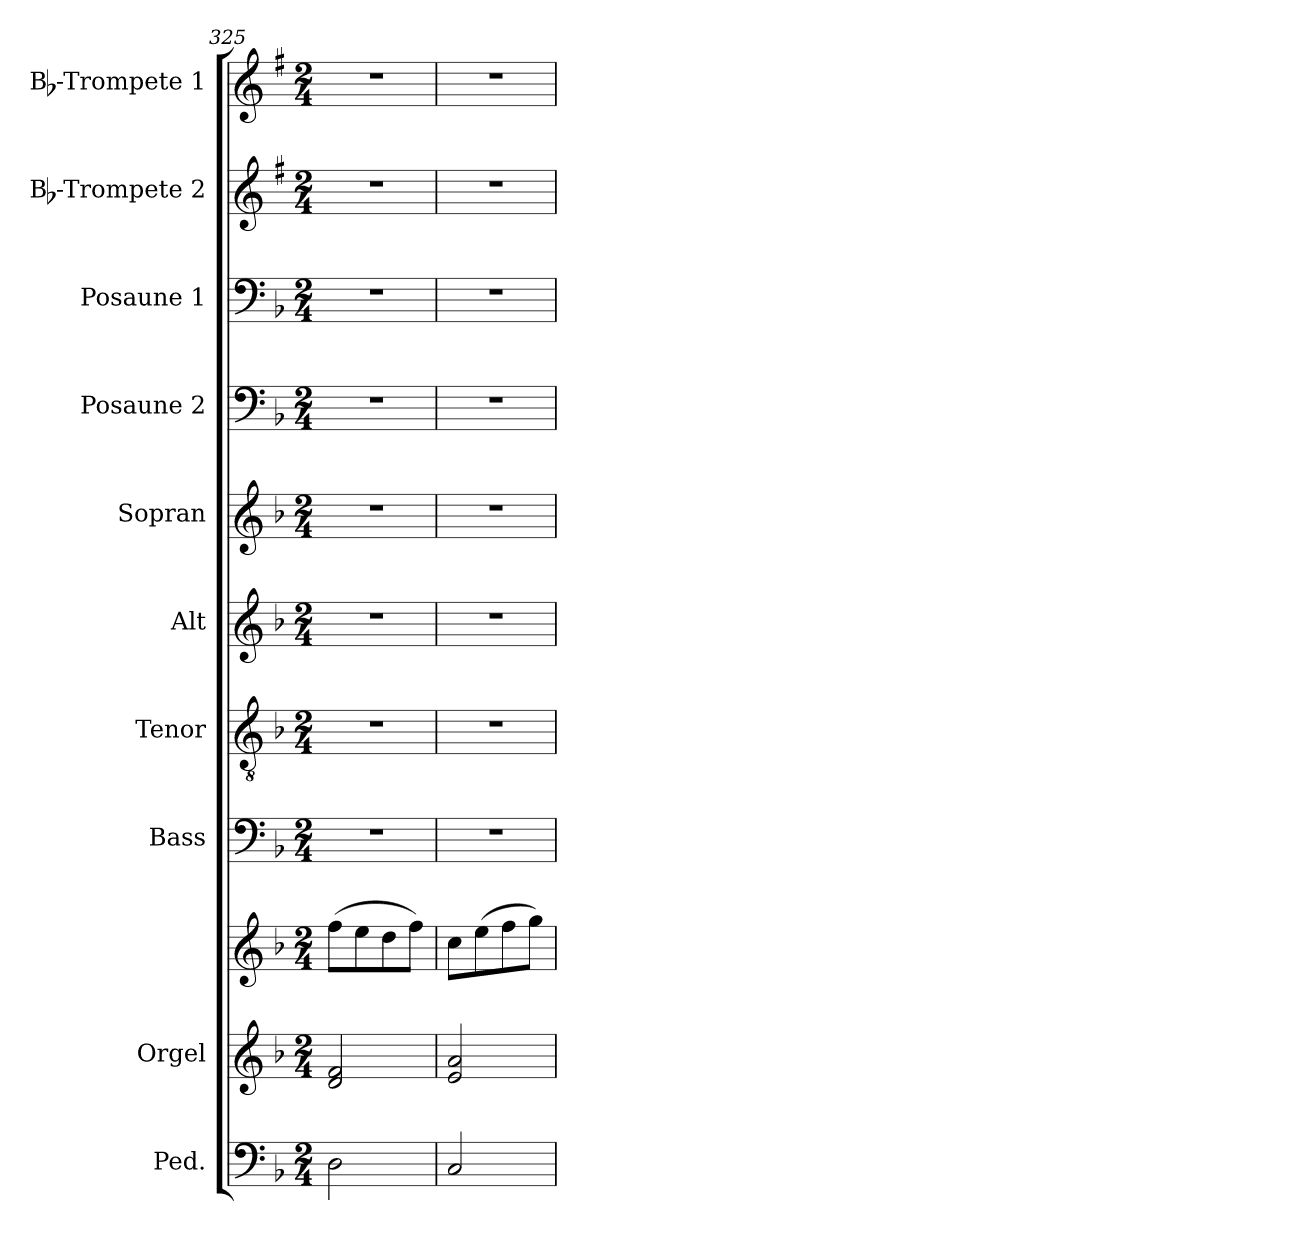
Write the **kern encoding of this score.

**kern	**kern	**kern	**kern	**kern	**kern	**kern	**kern	**kern	**kern	**kern
*part10	*part9	*part9	*part8	*part7	*part6	*part5	*part4	*part3	*part2	*part1
*staff11	*staff10	*staff9	*staff8	*staff7	*staff6	*staff5	*staff4	*staff3	*staff2	*staff1
*I"Ped.	*I"Orgel	*	*I"Bass	*I"Tenor	*I"Alt	*I"Sopran	*I"Posaune 2	*I"Posaune 1	*I"Bb-Trompete 2	*I"Bb-Trompete 1
*	*I'Org.	*	*I'B.	*I'T.	*I'A.	*I'S.	*I'Pos. 2	*I'Pos. 1	*I'Bb Trp. 2	*I'Bb Trp. 1
*clefF4	*clefG2	*clefG2	*clefF4	*clefGv2	*clefG2	*clefG2	*clefF4	*clefF4	*clefG2	*clefG2
*ITrd7c12	*	*	*	*	*	*	*	*	*ITrd1c2	*ITrd1c2
*k[b-]	*k[b-]	*k[b-]	*k[b-]	*k[b-]	*k[b-]	*k[b-]	*k[b-]	*k[b-]	*k[b-]	*k[b-]
*F:	*F:	*F:	*F:	*F:	*F:	*F:	*F:	*F:	*F:	*F:
*M2/4	*M2/4	*M2/4	*M2/4	*M2/4	*M2/4	*M2/4	*M2/4	*M2/4	*M2/4	*M2/4
=325	=325	=325	=325	=325	=325	=325	=325	=325	=325	=325
2DD\	2d/ 2f/	(>8ff\L	2r	2r	2r	2r	2r	2r	2r	2r
.	.	8ee\	.	.	.	.	.	.	.	.
.	.	8dd\	.	.	.	.	.	.	.	.
.	.	8ff\J)	.	.	.	.	.	.	.	.
=326	=326	=326	=326	=326	=326	=326	=326	=326	=326	=326
2CC/	2e/ 2a/	8cc\L	2r	2r	2r	2r	2r	2r	2r	2r
.	.	(>8ee\	.	.	.	.	.	.	.	.
.	.	8ff\	.	.	.	.	.	.	.	.
.	.	8gg\J)	.	.	.	.	.	.	.	.
=	=	=	=	=	=	=	=	=	=	=
*-	*-	*-	*-	*-	*-	*-	*-	*-	*-	*-
